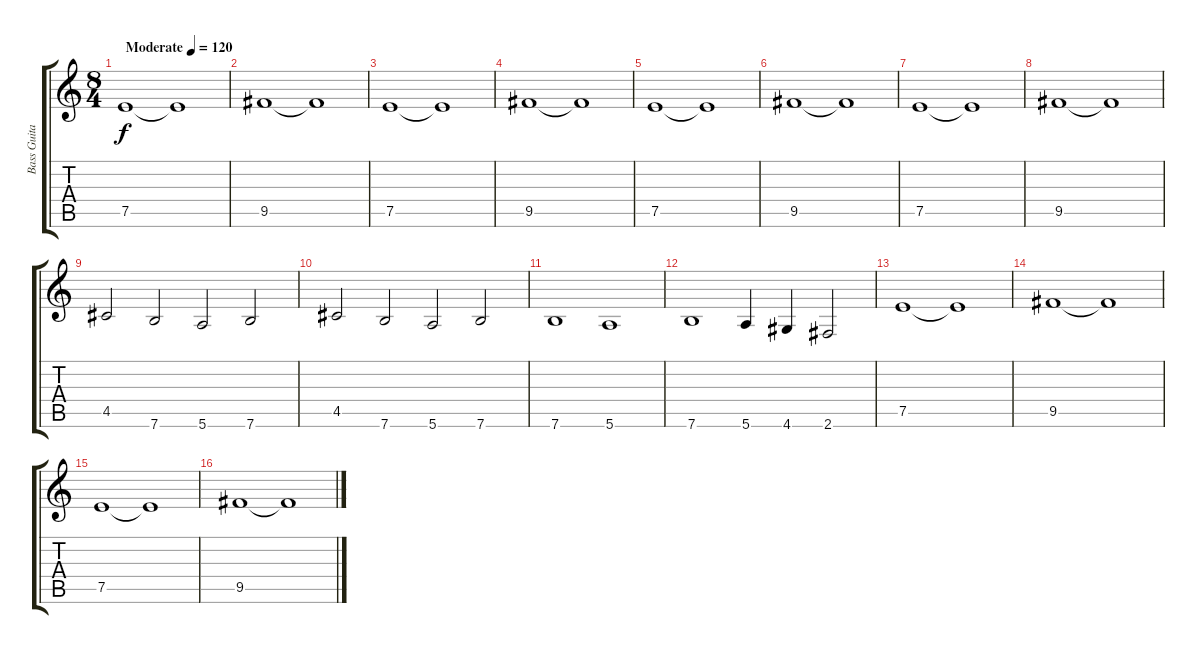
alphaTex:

\track ("Bass Guitar" "Bass Guita") {instrument electricbassfinger}
\staff {score tabs}
\tuning (E4 B3 G3 D3 A2 E2) {hide}
\ts (8 4)
\tempo (120 "Moderate")
\clef g2
\ks c
7.5.1{dy f instrument electricbassfinger} 7.5{t}.1 |
9.5.1 9.5{t}.1 |
7.5.1 7.5{t}.1 |
9.5.1 9.5{t}.1 |
7.5.1 7.5{t}.1 |
9.5.1 9.5{t}.1 |
7.5.1 7.5{t}.1 |
9.5.1 9.5{t}.1 |
4.5.2 7.6.2 5.6.2 7.6.2 |
4.5.2 7.6.2 5.6.2 7.6.2 |
7.6.1 5.6.1 |
7.6.1 5.6.4 4.6.4 2.6.2 |
7.5.1 7.5{t}.1 |
9.5.1 9.5{t}.1 |
7.5.1 7.5{t}.1 |
9.5.1 9.5{t}.1
